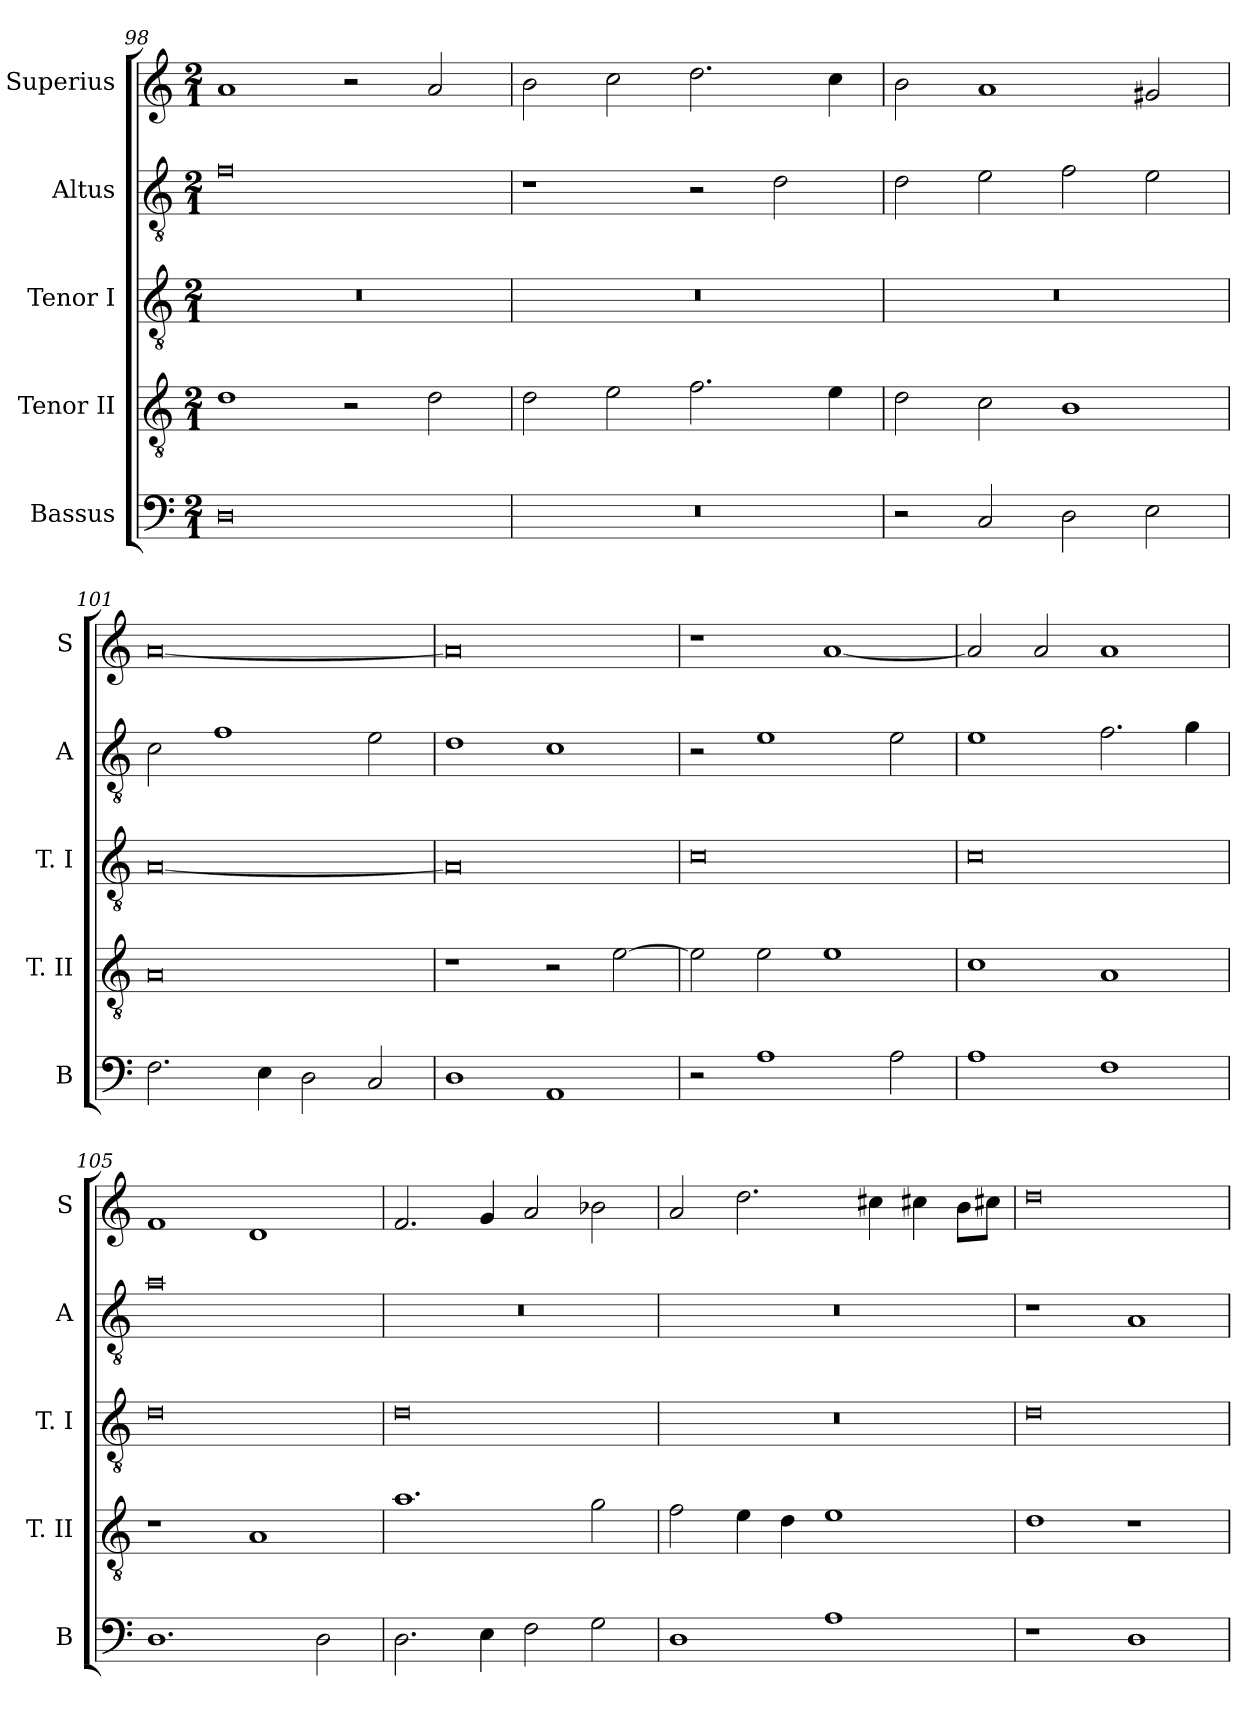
**kern	**kern	**kern	**kern	**kern
*part5	*part4	*part3	*part2	*part1
*staff5	*staff4	*staff3	*staff2	*staff1
*I"Bassus	*I"Tenor II	*I"Tenor I	*I"Altus	*I"Superius
*I'B	*I'T. II	*I'T. I	*I'A	*I'S
*clefF4	*clefGv2	*clefGv2	*clefGv2	*clefG2
*k[]	*k[]	*k[]	*k[]	*k[]
*C:	*C:	*C:	*C:	*C:
*M2/1	*M2/1	*M2/1	*M2/1	*M2/1
=98	=98	=98	=98	=98
0D	1d	0r	0f	1a
.	2r	.	.	2r
.	2d	.	.	2a
=99	=99	=99	=99	=99
0r	2d	0r	1r	2b
.	2e	.	.	2cc
.	2.f	.	2r	2.dd
.	.	.	2d	.
.	4e	.	.	4cc
=100	=100	=100	=100	=100
2r	2d	0r	2d	2b
2C	2c	.	2e	1a
2D	1B	.	2f	.
2E	.	.	2e	2g#X
=101	=101	=101	=101	=101
2.F	0A	[0A	2c	[0a
.	.	.	1f	.
4E	.	.	.	.
2D	.	.	.	.
2C	.	.	2e	.
=102	=102	=102	=102	=102
1D	1r	0A]	1d	0a]
1AA	2r	.	1c	.
.	[2e	.	.	.
=103	=103	=103	=103	=103
2r	2e]	0c	2r	1r
1A	2e	.	1e	.
.	1e	.	.	[1a
2A	.	.	2e	.
=104	=104	=104	=104	=104
1A	1c	0c	1e	2a]
.	.	.	.	2a
1F	1A	.	2.f	1a
.	.	.	4g	.
=105	=105	=105	=105	=105
1.D	1r	0d	0a	1f
.	1A	.	.	1d
2D	.	.	.	.
=106	=106	=106	=106	=106
2.D	1.a	0d	0r	2.f
4E	.	.	.	4g
2F	.	.	.	2a
2G	2g	.	.	2b-X
=107	=107	=107	=107	=107
1D	2f	0r	0r	2a
.	4e	.	.	2.dd
.	4d	.	.	.
1A	1e	.	.	.
.	.	.	.	4cc#X
.	.	.	.	4cc#X
.	.	.	.	8bL
.	.	.	.	8cc#XJ
=108	=108	=108	=108	=108
1r	1d	0d	1r	0dd
1D	1r	.	1A	.
=	=	=	=	=
*-	*-	*-	*-	*-
